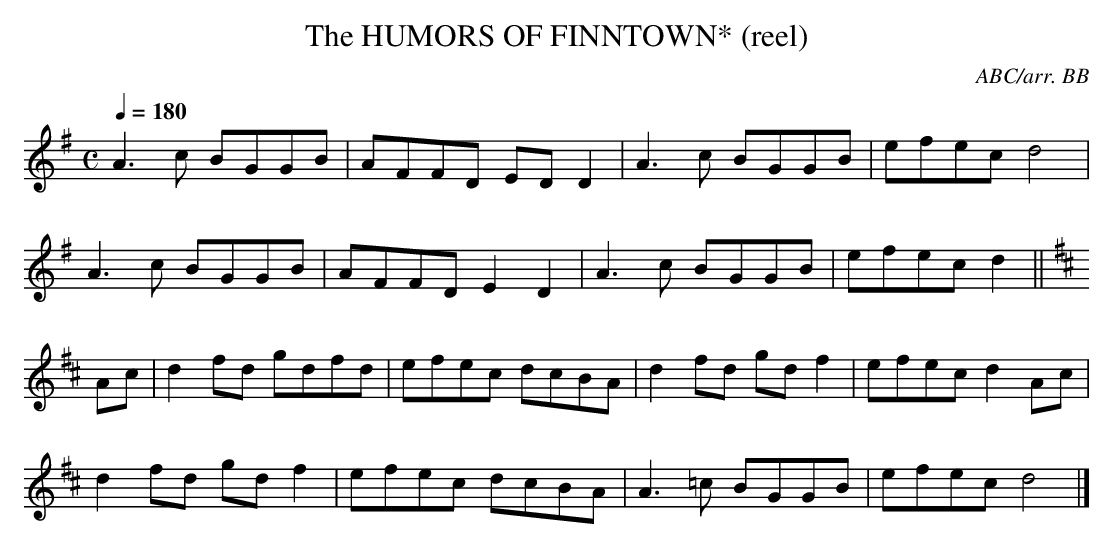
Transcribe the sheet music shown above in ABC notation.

X:1
T:HUMORS OF FINNTOWN* (reel), The
C:ABC/arr. BB
Q:1/4=180
L:1/8
M:C
K:Dmix
A3c BGGB|AFFD EDD2|A3c BGGB|efec d4|
A3c BGGB|AFFD E2D2|A3c BGGB|efec d2||
K:D
Ac|d2fd gdfd|efec dcBA|d2fd gdf2|efec d2 Ac|
d2fd gdf2|efec dcBA|A3=c BGGB|efec d4|]
